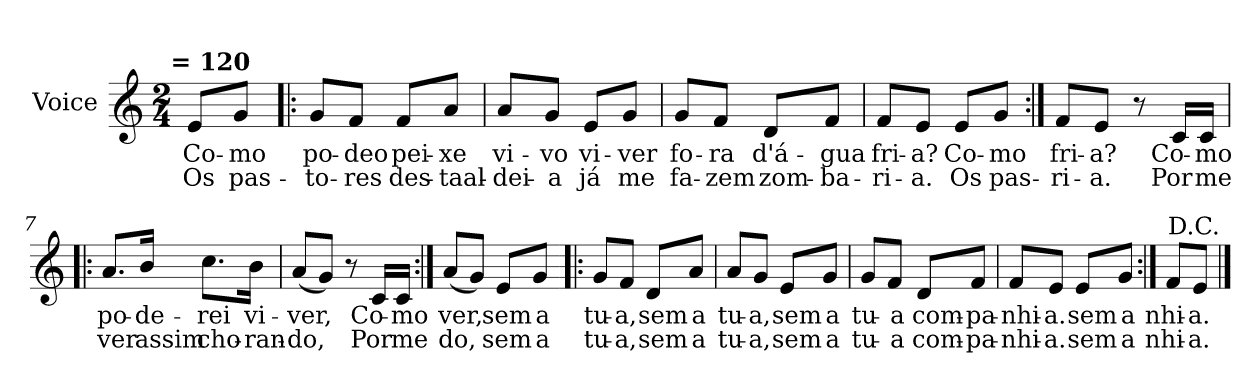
**kern	**text	**text
*part1	*part1	*part1
*staff1	*staff1	*staff1
*I"Voice	*	*
*I'Vo.	*	*
*clefG2	*	*
*k[]	*	*
!!LO:TX:omd:t=\n                                = 120
*M2/4	*	*
*MM120	*	*
=1	=1	=1
8e/L	Co-	Os
8g/J	-mo	pas-
=2!|:	=2!|:	=2!|:
8g/L	po-	-to-
8f/J	-deo	-res
8f/L	pei-	des-
8a/J	-xe	-taal-
=3	=3	=3
8a/L	vi-	-dei-
8g/J	-vo	-a
8e/L	vi-	já
8g/J	-ver	me
=4	=4	=4
8g/L	fo-	fa-
8f/J	-ra	-zem
8d/L	d'á-	zom-
8f/J	-gua	-ba-
=5	=5	=5
8f/L	fri-	-ri-
8e/J	-a?	-a.
8e/L	Co-	Os
8g/J	-mo	pas-
!!LO:LB:g=z
=6:|!	=6:|!	=6:|!
8f/L	fri-	-ri-
8e/J	-a?	-a.
8r	.	.
16c/LL	Co-	Por
16c/JJ	-mo	me
=7!|:	=7!|:	=7!|:
8.a/L	po-	ver
16b/Jk	-de-	assim
8.cc\L	-rei	cho-
16b\Jk	vi-	-ran-
=8	=8	=8
(<8a/L	-ver,	-do,
8g/J)	.	.
8r	.	.
16c/LL	Co-	Por
16c/JJ	-mo	me
=9:|!	=9:|!	=9:|!
(<8a/L	-ver,	do,
8g/J)	.	.
8e/L	sem	sem
8g/J	a	a
!!LO:LB:g=z
=10!|:	=10!|:	=10!|:
8g/L	tu-	tu-
8f/J	-a,	-a,
8d/L	sem	sem
8a/J	a	a
=11	=11	=11
8a/L	tu-	tu-
8g/J	-a,	-a,
8e/L	sem	sem
8g/J	a	a
=12	=12	=12
8g/L	tu-	tu-
8f/J	-a	-a
8d/L	com-	com-
8f/J	-pa-	-pa-
=13	=13	=13
8f/L	-nhi-	-nhi-
8e/J	-a.	-a.
8e/L	sem	sem
8g/J	a	a
=14:|!	=14:|!	=14:|!
8f/L	-nhi-	-nhi-
8e/J	-a.	-a.
!LO:TX:a:rj:t=D.C.	!	!
==	==	==
*-	*-	*-
